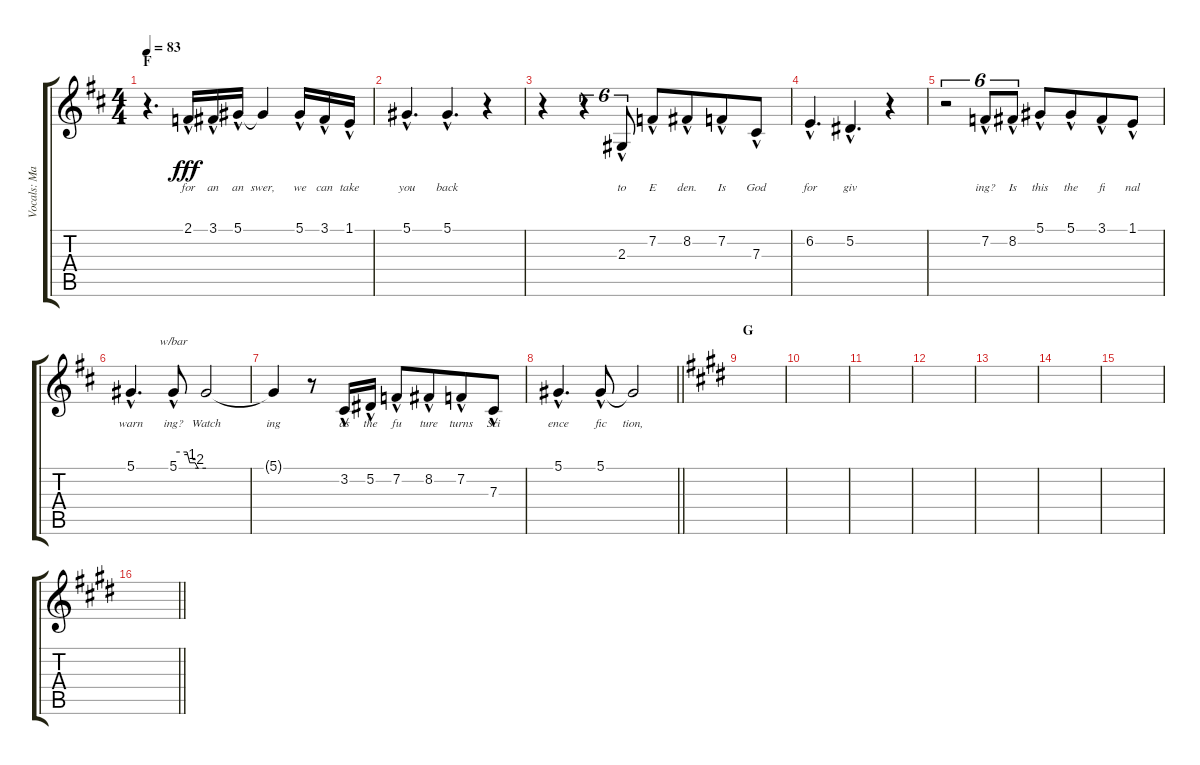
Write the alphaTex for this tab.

\track ("Vocals: Martin" "Vocals: Ma") {instrument lead2sawtooth}
\staff {score tabs}
\tuning (Eb4 Bb3 Gb3 Db3 Ab2 Eb2) {hide}
\ts (4 4)
\section ("" "F")
\tempo 83
\clef g2
\ks d
r.4{d dy fff} 2.1{hac}.16{lyrics (0 "for") lyrics (1 "") lyrics (2 "") lyrics (3 "") lyrics (4 "")} 3.1{hac}.16{lyrics (0 "an") lyrics (1 "") lyrics (2 "") lyrics (3 "") lyrics (4 "") beam merge} 5.1{hac}.16{lyrics (0 "an") lyrics (1 "") lyrics (2 "") lyrics (3 "") lyrics (4 "")} 5.1{t}.4{lyrics (0 "swer,") lyrics (1 "") lyrics (2 "") lyrics (3 "") lyrics (4 "")} 5.1{hac}.16{lyrics (0 "we") lyrics (1 "") lyrics (2 "") lyrics (3 "") lyrics (4 "")} 3.1{hac}.16{lyrics (0 "can") lyrics (1 "") lyrics (2 "") lyrics (3 "") lyrics (4 "")} 1.1{hac}.16{lyrics (0 "take") lyrics (1 "") lyrics (2 "") lyrics (3 "") lyrics (4 "")} |
5.1{hac}.4{d lyrics (0 "you") lyrics (1 "") lyrics (2 "") lyrics (3 "") lyrics (4 "")} 5.1{hac}.4{d lyrics (0 "back") lyrics (1 "") lyrics (2 "") lyrics (3 "") lyrics (4 "")} r.4 |
r.4 r.4{tu (6 4)} 2.3{hac}.8{tu (6 4) lyrics (0 "to") lyrics (1 "") lyrics (2 "") lyrics (3 "") lyrics (4 "")} 7.2{hac}.8{lyrics (0 "E") lyrics (1 "") lyrics (2 "") lyrics (3 "") lyrics (4 "")} 8.2{hac}.8{lyrics (0 "den.") lyrics (1 "") lyrics (2 "") lyrics (3 "") lyrics (4 "") beam merge} 7.2{hac}.8{lyrics (0 "Is") lyrics (1 "") lyrics (2 "") lyrics (3 "") lyrics (4 "")} 7.3{hac}.8{lyrics (0 "God") lyrics (1 "") lyrics (2 "") lyrics (3 "") lyrics (4 "")} |
6.2{hac}.4{d lyrics (0 "for") lyrics (1 "") lyrics (2 "") lyrics (3 "") lyrics (4 "")} 5.2{hac}.4{d lyrics (0 "giv") lyrics (1 "") lyrics (2 "") lyrics (3 "") lyrics (4 "")} r.4 |
r.2{tu (6 4)} 7.2{hac}.8{tu (6 4) lyrics (0 "ing?") lyrics (1 "") lyrics (2 "") lyrics (3 "") lyrics (4 "")} 8.2{hac}.8{tu (6 4) lyrics (0 "Is") lyrics (1 "") lyrics (2 "") lyrics (3 "") lyrics (4 "")} 5.1{hac}.8{lyrics (0 "this") lyrics (1 "") lyrics (2 "") lyrics (3 "") lyrics (4 "")} 5.1{hac}.8{lyrics (0 "the") lyrics (1 "") lyrics (2 "") lyrics (3 "") lyrics (4 "") beam merge} 3.1{hac}.8{lyrics (0 "fi") lyrics (1 "") lyrics (2 "") lyrics (3 "") lyrics (4 "")} 1.1{hac}.8{lyrics (0 "nal") lyrics (1 "") lyrics (2 "") lyrics (3 "") lyrics (4 "")} |
5.1{hac}.4{d lyrics (0 "warn") lyrics (1 "") lyrics (2 "") lyrics (3 "") lyrics (4 "")} 5.1{hac}.8{tbe (custom default 0 0 25 0 30 -4 40 -4 45 -8 60 -8) lyrics (0 "ing?") lyrics (1 "") lyrics (2 "") lyrics (3 "") lyrics (4 "")} 5.1{t}.2{lyrics (0 "Watch") lyrics (1 "") lyrics (2 "") lyrics (3 "") lyrics (4 "")} |
5.1{t}.4{lyrics (0 "ing") lyrics (1 "") lyrics (2 "") lyrics (3 "") lyrics (4 "")} r.8 3.2{hac}.16{lyrics (0 "as") lyrics (1 "") lyrics (2 "") lyrics (3 "") lyrics (4 "")} 5.2{hac}.16{lyrics (0 "the") lyrics (1 "") lyrics (2 "") lyrics (3 "") lyrics (4 "")} 7.2{hac}.8{lyrics (0 "fu") lyrics (1 "") lyrics (2 "") lyrics (3 "") lyrics (4 "") beam merge} 8.2{hac}.8{lyrics (0 "ture") lyrics (1 "") lyrics (2 "") lyrics (3 "") lyrics (4 "") beam merge} 7.2{hac}.8{lyrics (0 "turns") lyrics (1 "") lyrics (2 "") lyrics (3 "") lyrics (4 "") beam merge} 7.3{hac}.8{lyrics (0 "Sci") lyrics (1 "") lyrics (2 "") lyrics (3 "") lyrics (4 "")} |
\barLineRight lightlight
5.1{hac}.4{d lyrics (0 "ence") lyrics (1 "") lyrics (2 "") lyrics (3 "") lyrics (4 "")} 5.1{hac}.8{lyrics (0 "fic") lyrics (1 "") lyrics (2 "") lyrics (3 "") lyrics (4 "")} 5.1{t}.2{lyrics (0 "tion,") lyrics (1 "") lyrics (2 "") lyrics (3 "") lyrics (4 "")} |
\section ("" "G")
\ks e
|
|
|
|
|
|
|
\barLineRight lightlight
